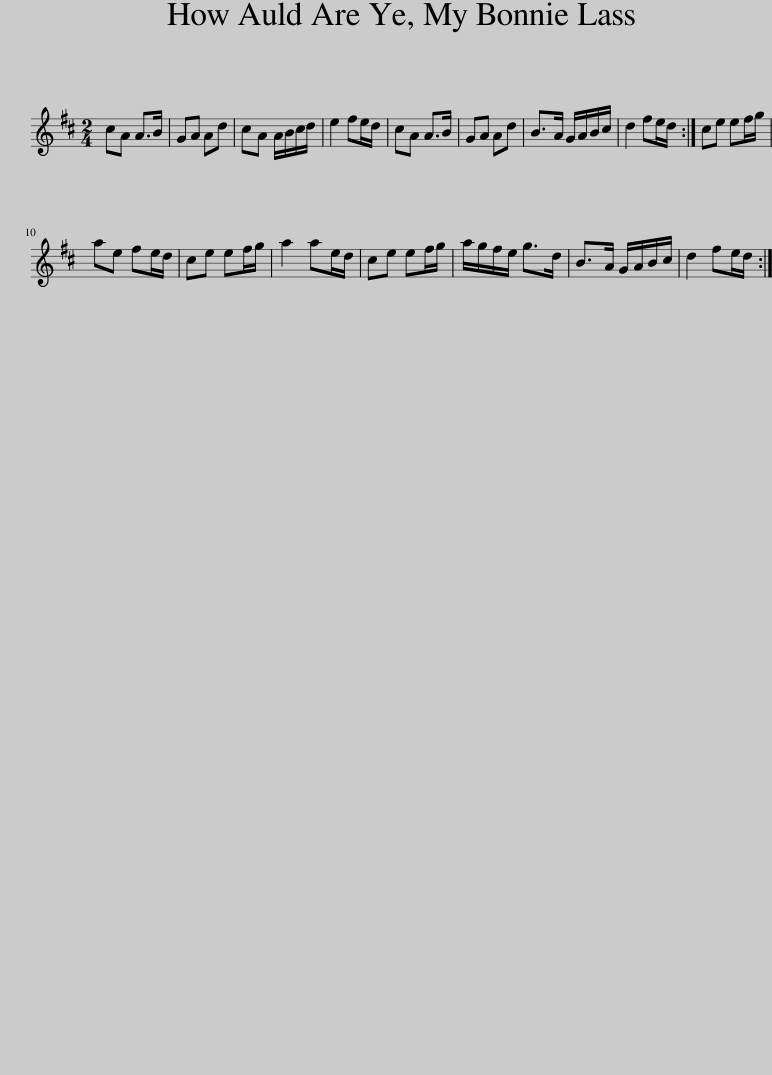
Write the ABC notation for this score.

X:1
L:1/8
M:2/4
I:linebreak $
K:D
V:1 treble
V:1
 cA A>B | GA Ad | cA A/B/c/d/ | e2 fe/d/ | cA A>B | %5
 GA Ad | B>A G/A/B/c/ | d2 fe/d/ :| ce ef/g/ |$ ae fe/d/ | %10
 ce ef/g/ | a2 ae/d/ | ce ef/g/ | a/g/f/e/ g>d | B>A G/A/B/c/ | %15
 d2 fe/d/ :| %16
